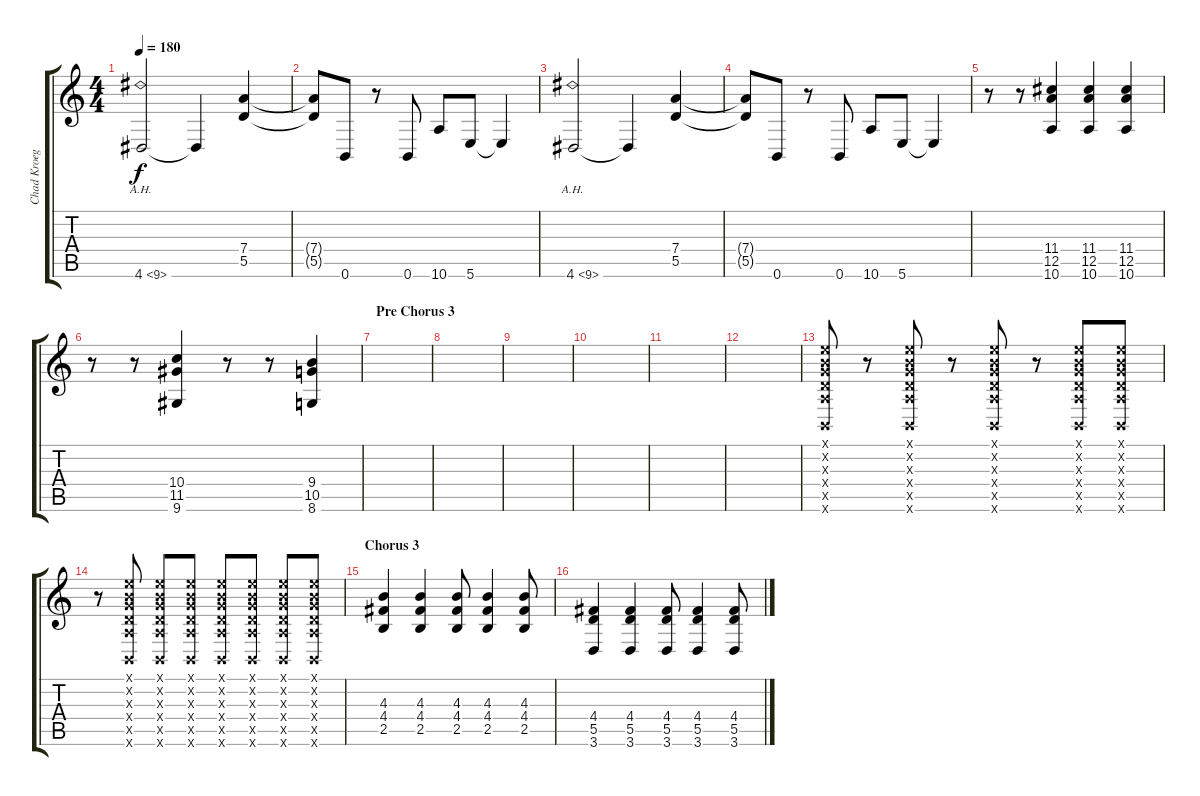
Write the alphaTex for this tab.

\track ("Chad Kroeger(guitar)" "Chad Kroeg") {instrument distortionguitar}
\staff {score tabs}
\tuning (E4 B3 G3 D3 A2 B1) {hide}
\ts (4 4)
\tempo 180
\clef g2
\ks c
4.6{ah 5}.2{dy f} 4.6{t}.4 (7.4 5.5).4 |
(7.4{t} 5.5{t}).8 0.6.8 r.8 0.6.8 10.6.8 5.6.8 5.6{t}.4 |
4.6{ah 5}.2 4.6{t}.4 (7.4 5.5).4 |
(7.4{t} 5.5{t}).8 0.6.8 r.8 0.6.8 10.6.8 5.6.8 5.6{t}.4 |
r.8 r.8 (11.4 12.5 10.6).4 (11.4 12.5 10.6).4 (11.4 12.5 10.6).4 |
r.8 r.8 (10.4 11.5 9.6).4 r.8 r.8 (9.4 10.5 8.6).4 |
\section ("" "Pre Chorus 3")
|
|
|
|
|
|
(0.1{x} 0.2{x} 0.3{x} 0.4{x} 0.5{x} 0.6{x}).8 r.8 (0.1{x} 0.2{x} 0.3{x} 0.4{x} 0.5{x} 0.6{x}).8 r.8 (0.1{x} 0.2{x} 0.3{x} 0.4{x} 0.5{x} 0.6{x}).8 r.8 (0.1{x} 0.2{x} 0.3{x} 0.4{x} 0.5{x} 0.6{x}).8 (0.1{x} 0.2{x} 0.3{x} 0.4{x} 0.5{x} 0.6{x}).8 |
r.8 (0.1{x} 0.2{x} 0.3{x} 0.4{x} 0.5{x} 0.6{x}).8 (0.1{x} 0.2{x} 0.3{x} 0.4{x} 0.5{x} 0.6{x}).8 (0.1{x} 0.2{x} 0.3{x} 0.4{x} 0.5{x} 0.6{x}).8 (0.1{x} 0.2{x} 0.3{x} 0.4{x} 0.5{x} 0.6{x}).8 (0.1{x} 0.2{x} 0.3{x} 0.4{x} 0.5{x} 0.6{x}).8 (0.1{x} 0.2{x} 0.3{x} 0.4{x} 0.5{x} 0.6{x}).8 (0.1{x} 0.2{x} 0.3{x} 0.4{x} 0.5{x} 0.6{x}).8 |
\section ("" "Chorus 3")
(4.3 4.4 2.5).4 (4.3 4.4 2.5).4 (4.3 4.4 2.5).8 (4.3 4.4 2.5).4 (4.3 4.4 2.5).8 |
(4.4 5.5 3.6).4 (4.4 5.5 3.6).4 (4.4 5.5 3.6).8 (4.4 5.5 3.6).4 (4.4 5.5 3.6).8
